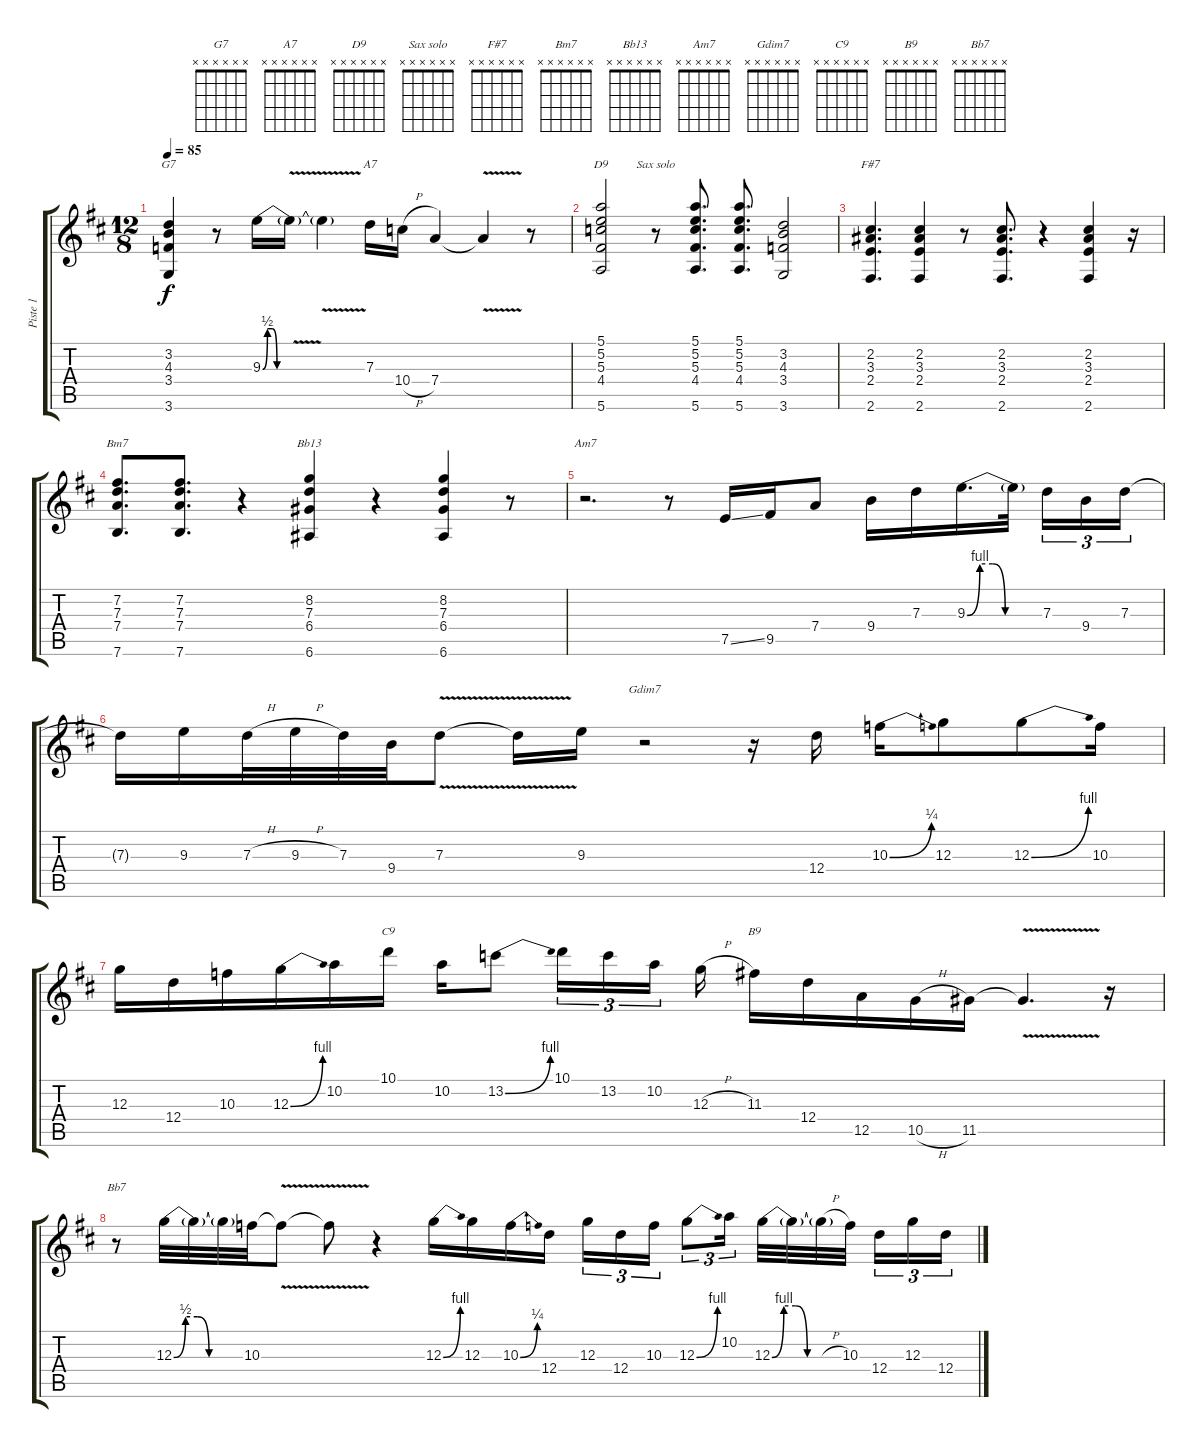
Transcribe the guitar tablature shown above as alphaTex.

\track ("Piste 1" "Piste 1") {instrument electricguitarclean}
\staff {score tabs}
\tuning (E4 B3 G3 D3 A2 E2) {hide}
\chord ("G7" x x x x x x)
\chord ("A7" x x x x x x)
\chord ("D9" x x x x x x)
\chord ("Sax solo" x x x x x x)
\chord ("F#7" x x x x x x)
\chord ("Bm7" x x x x x x)
\chord ("Bb13" x x x x x x)
\chord ("Am7" x x x x x x)
\chord ("Gdim7" x x x x x x)
\chord ("C9" x x x x x x)
\chord ("B9" x x x x x x)
\chord ("Bb7" x x x x x x)
\ts (12 8)
\tempo 85
\clef g2
\ks d
(3.2 4.3 3.4 3.6).4{ch "G7" dy f} r.8 9.3{be (custom 0 0 10 2 20 2 30 0 60 0)}.16 9.3{v t}.16 9.3{t}.4 7.3.16{ch "A7"} 10.4{h}.16 7.4.4 7.4{v t}.4 r.8 |
(5.1 5.2 5.3 4.4 5.6).2{ch "D9"} r.8{ch "Sax solo"} (5.1 5.2 5.3 4.4 5.6).8{d} (5.1 5.2 5.3 4.4 5.6).8{d} (3.2 4.3 3.4 3.6).2 |
(2.2 3.3 2.4 2.6).4{d ch "F#7"} (2.2 3.3 2.4 2.6).4 r.8 (2.2 3.3 2.4 2.6).8{d} r.4 (2.2 3.3 2.4 2.6).4 r.16 |
(7.2 7.3 7.4 7.6).8{d ch "Bm7"} (7.2 7.3 7.4 7.6).8{d} r.4 (8.2 7.3 6.4 6.6).4{ch "Bb13"} r.4 (8.2 7.3 6.4 6.6).4 r.8 |
r.2{d ch "Am7"} r.8 7.5{ss}.16 9.5.16 7.4.8 9.4.16 7.3.16 9.3{be (custom 0 0 10 4 20 4 30 0 60 0)}.16{d} 9.3{t}.32{beam splitsecondary} 7.3.16{tu (3 2)} 9.4.16{tu (3 2)} 7.3.16{tu (3 2)} |
7.3{t}.16 9.3.16 7.3{h}.32 9.3{h}.32 7.3.32 9.4.32 7.3{v}.8 7.3{t}.16 9.3.16 r.2{ch "Gdim7"} r.16 12.4.16 10.3{be (bend 0 0 60 1)}.16 12.3.8 12.3{be (bend 0 0 60 4)}.8 10.3.16 |
12.3.16 12.4.16 10.3.16 12.3{be (bend 0 0 60 4)}.16 10.2.16 10.1.16{ch "C9"} 10.2.16 13.2{be (bend 0 0 60 4)}.8 10.1.16{tu (3 2)} 13.2.16{tu (3 2)} 10.2.16{tu (3 2) beam splitsecondary} 12.3{h}.16 11.3.16{ch "B9"} 12.4.16 12.5.16 10.5{h}.16 11.5.16 11.5{v t}.4{d} r.16 |
r.8{ch "Bb7"} 12.3{be (custom 0 0 10 2 20 2 30 0 60 0)}.32 12.3{t}.32 12.3{t}.32 10.3.32 10.3{v t}.8 10.3{t}.8 r.4 12.3{be (bend 0 0 60 4)}.16 12.3.16 10.3{be (bend 0 0 60 1)}.16 12.4.16{beam splitsecondary} 12.3.16{tu (3 2)} 12.4.16{tu (3 2)} 10.3.16{tu (3 2)} 12.3{be (bend 0 0 60 4)}.8{tu (3 2)} 10.2.16{tu (3 2) beam splitsecondary} 12.3{be (custom 0 0 10 4 20 4 30 0 60 0)}.32 12.3{t}.32 12.3{h t}.32 10.3.32{beam splitsecondary} 12.4.16{tu (3 2)} 12.3.16{tu (3 2)} 12.4.16{tu (3 2)}
